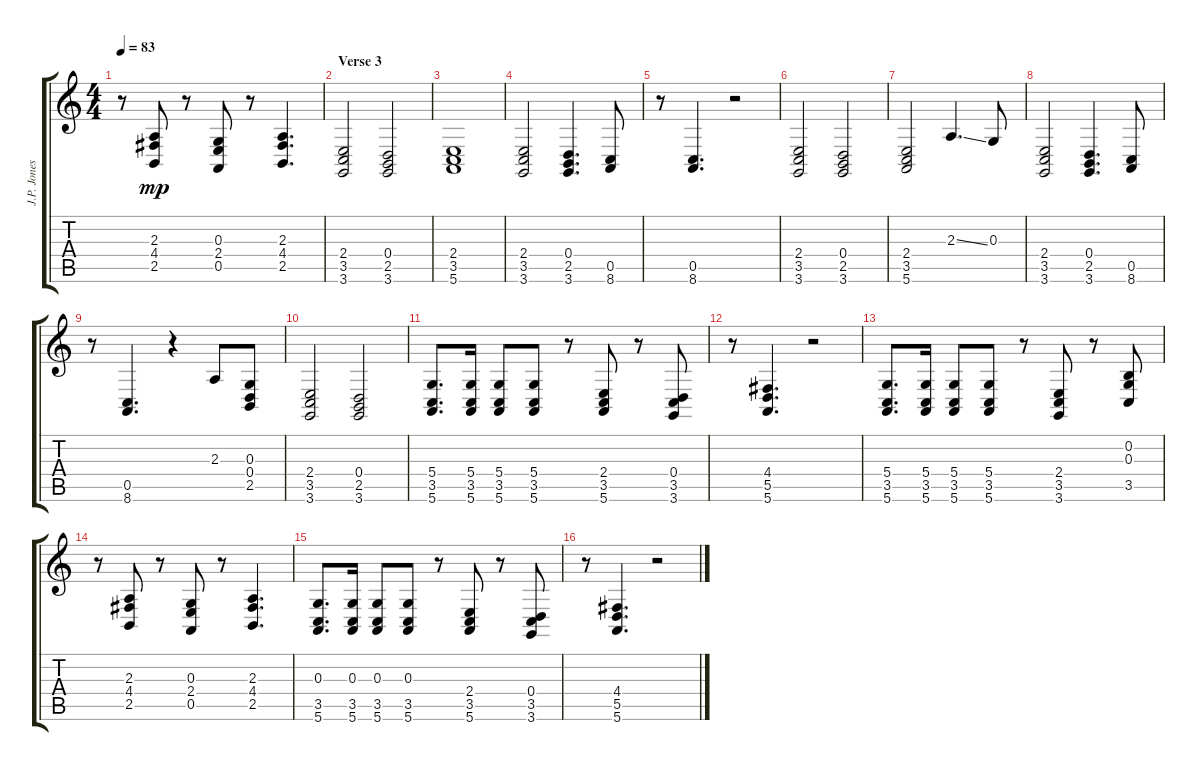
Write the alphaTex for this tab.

\track ("J.P. Jones (Keyboard B/Treble)" "J.P. Jones") {instrument electricpiano1}
\staff {score tabs}
\tuning (E4 B3 G3 D3 A2 E2) {hide}
\ts (4 4)
\tempo 83
\clef g2
\ks c
r.8{dy mp} (2.3 4.4 2.5).8 r.8 (0.3 2.4 0.5).8 r.8 (2.3 4.4 2.5).4{d} |
\section ("" "Verse 3")
(2.4 3.5 3.6).2 (0.4 2.5 3.6).2 |
(2.4 3.5 5.6).1 |
(2.4 3.5 3.6).2 (0.4 2.5 3.6).4{d} (0.5 8.6).8 |
r.8 (0.5 8.6).4{d} r.2 |
(2.4 3.5 3.6).2 (0.4 2.5 3.6).2 |
(2.4 3.5 5.6).2 2.3{ss}.4{d} 0.3.8 |
(2.4 3.5 3.6).2 (0.4 2.5 3.6).4{d} (0.5 8.6).8 |
r.8 (0.5 8.6).4{d} r.4 2.3.8 (0.3 0.4 2.5).8 |
(2.4 3.5 3.6).2 (0.4 2.5 3.6).2 |
(5.4 3.5 5.6).8{d} (5.4 3.5 5.6).16 (5.4 3.5 5.6).8 (5.4 3.5 5.6).8 r.8 (2.4 3.5 5.6).8 r.8 (0.4 3.5 3.6).8 |
r.8 (4.4 5.5 5.6).4{d} r.2 |
(5.4 3.5 5.6).8{d} (5.4 3.5 5.6).16 (5.4 3.5 5.6).8 (5.4 3.5 5.6).8 r.8 (2.4 3.5 3.6).8 r.8 (0.2 0.3 3.5).8 |
r.8 (2.3 4.4 2.5).8 r.8 (0.3 2.4 0.5).8 r.8 (2.3 4.4 2.5).4{d} |
(0.3 3.5 5.6).8{d} (0.3 3.5 5.6).16 (0.3 3.5 5.6).8 (0.3 3.5 5.6).8 r.8 (2.4 3.5 5.6).8 r.8 (0.4 3.5 3.6).8 |
r.8 (4.4 5.5 5.6).4{d} r.2
